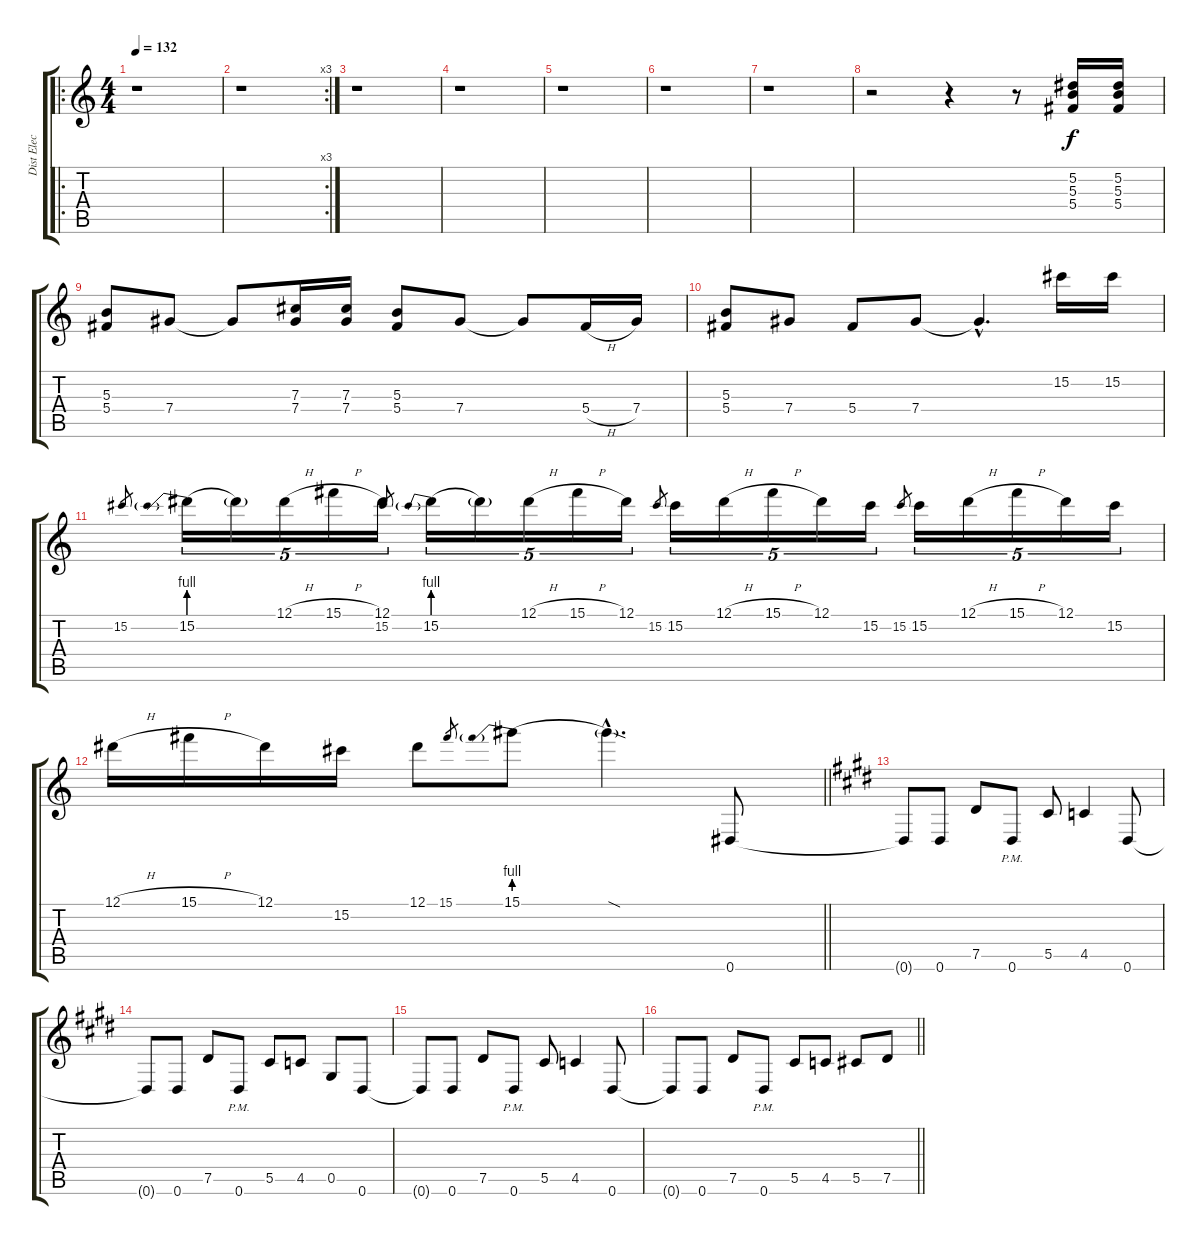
\track ("Dist Elec 2" "Dist Elec ") {instrument overdrivenguitar}
\staff {score tabs}
\tuning (Eb4 Bb3 Gb3 Db3 Ab2 Eb2) {hide}
\ro
\ts (4 4)
\tempo 132
\clef g2
\ks c
r.1{dy f instrument overdrivenguitar} |
\rc 3
r.1 |
r.1 |
r.1 |
r.1 |
r.1 |
r.1 |
r.2 r.4 r.8 (5.2 5.3 5.4).16 (5.2 5.3 5.4).16 |
(5.3 5.4).8 7.4.8 7.4{t}.8 (7.3 7.4).16 (7.3 7.4).16 (5.3 5.4).8 7.4.8 7.4{t}.8 5.4{h}.16 7.4.16 |
(5.3 5.4).8 7.4.8 5.4.8 7.4.8 7.4{hac t}.4{d} 15.2.16 15.2.16 |
15.2.8{gr} 15.2{be (prebend 0 4 60 4)}.16{tu (5 4)} 15.2{t}.16{tu (5 4)} 12.1{h}.16{tu (5 4)} 15.1{h}.16{tu (5 4)} 12.1.16{tu (5 4)} 15.2.8{gr} 15.2{be (prebend 0 4 60 4)}.16{tu (5 4)} 15.2{t}.16{tu (5 4)} 12.1{h}.16{tu (5 4)} 15.1{h}.16{tu (5 4)} 12.1.16{tu (5 4)} 15.2.8{gr} 15.2.16{tu (5 4)} 12.1{h}.16{tu (5 4)} 15.1{h}.16{tu (5 4)} 12.1.16{tu (5 4)} 15.2.16{tu (5 4)} 15.2.8{gr} 15.2.16{tu (5 4)} 12.1{h}.16{tu (5 4)} 15.1{h}.16{tu (5 4)} 12.1.16{tu (5 4)} 15.2.16{tu (5 4)} |
\barLineRight lightlight
12.1{h}.16 15.1{h}.16 12.1.16 15.2.16 12.1.8 15.1.8{gr} 15.1{be (prebend 0 4 60 4)}.8 15.1{sod hac t}.4{d} 0.6.8 |
\ks e
0.6{t}.8 0.6.8 7.5.8 0.6{pm}.8 5.5.8 4.5.4 0.6.8 |
\ks c#minor
0.6{t}.8 0.6.8 7.5.8 0.6{pm}.8 5.5.8 4.5.8 0.5.8 0.6.8 |
0.6{t}.8 0.6.8 7.5.8 0.6{pm}.8 5.5.8 4.5.4 0.6.8 |
\barLineRight lightlight
0.6{t}.8 0.6.8 7.5.8 0.6{pm}.8 5.5.8 4.5.8 5.5.8 7.5.8
